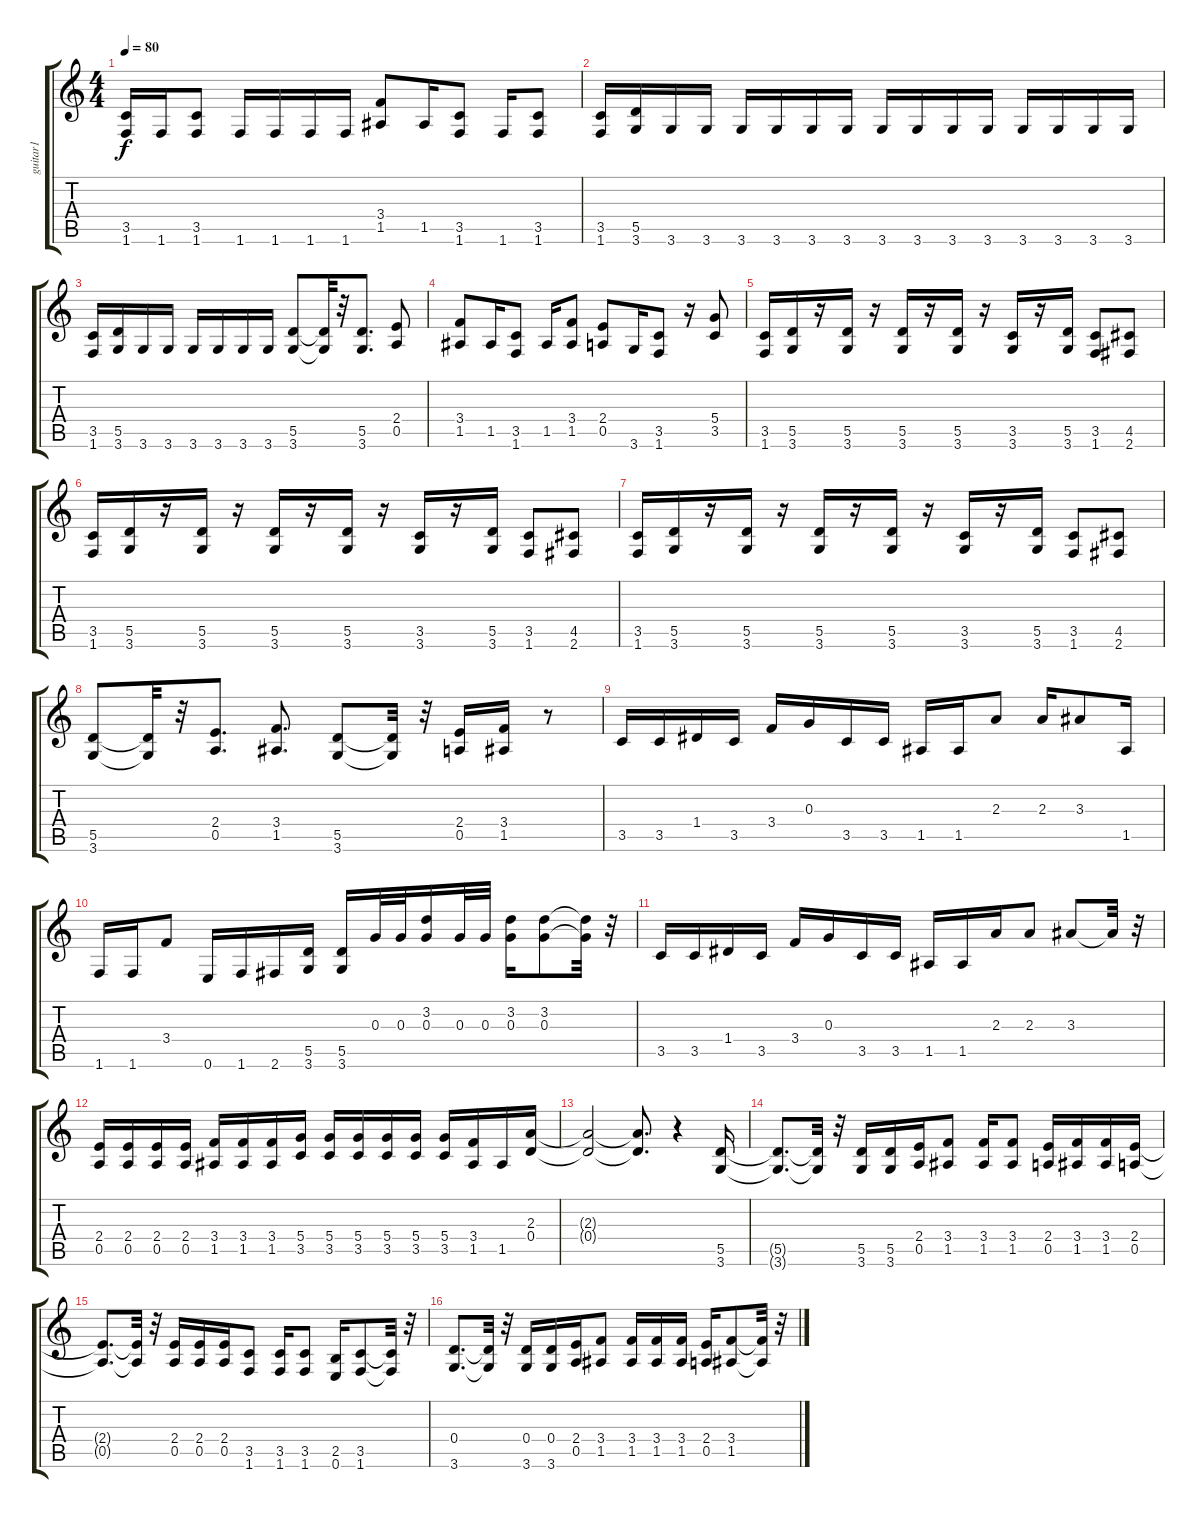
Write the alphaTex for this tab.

\track ("guitar1" "guitar1") {instrument distortionguitar}
\staff {score tabs}
\tuning (E4 B3 G3 D3 A2 E2) {hide}
\ts (4 4)
\tempo 80
\clef g2
\ks c
(3.5{t} 1.6{t}).16{dy f} 1.6.16 (3.5 1.6).8 1.6.16 1.6.16 1.6.16 1.6.16 (3.4 1.5).8 1.5.16 (3.5 1.6).8 1.6.16 (3.5 1.6).8 |
(3.5 1.6).16 (5.5 3.6).16 3.6.16 3.6.16 3.6.16 3.6.16 3.6.16 3.6.16 3.6.16 3.6.16 3.6.16 3.6.16 3.6.16 3.6.16 3.6.16 3.6.16 |
(3.5 1.6).16 (5.5 3.6).16 3.6.16 3.6.16 3.6.16 3.6.16 3.6.16 3.6.16 (5.5 3.6).8 (5.5{t} 3.6{t}).32 r.32 (5.5 3.6).8{d} (2.4 0.5).8 |
(3.4 1.5).8 1.5.16 (3.5 1.6).8 1.5.16 (3.4 1.5).8 (2.4 0.5).8 3.6.16 (3.5 1.6).8 r.16 (5.4 3.5).8 |
(3.5 1.6).16 (5.5 3.6).16 r.16 (5.5 3.6).16 r.16 (5.5 3.6).16 r.16 (5.5 3.6).16 r.16 (3.5 3.6).16 r.16 (5.5 3.6).16 (3.5 1.6).8 (4.5 2.6).8 |
(3.5 1.6).16 (5.5 3.6).16 r.16 (5.5 3.6).16 r.16 (5.5 3.6).16 r.16 (5.5 3.6).16 r.16 (3.5 3.6).16 r.16 (5.5 3.6).16 (3.5 1.6).8 (4.5 2.6).8 |
(3.5 1.6).16 (5.5 3.6).16 r.16 (5.5 3.6).16 r.16 (5.5 3.6).16 r.16 (5.5 3.6).16 r.16 (3.5 3.6).16 r.16 (5.5 3.6).16 (3.5 1.6).8 (4.5 2.6).8 |
(5.5 3.6).8 (5.5{t} 3.6{t}).32 r.32 (2.4 0.5).8{d} (3.4 1.5).8{d} (5.5 3.6).8 (5.5{t} 3.6{t}).32 r.32 (2.4 0.5).16 (3.4 1.5).16 r.8 |
3.5.16 3.5.16 1.4.16 3.5.16 3.4.16 0.3.16 3.5.16 3.5.16 1.5.16 1.5.16 2.3.8 2.3.16 3.3.8 1.5.16 |
1.6.16 1.6.16 3.4.8 0.6.16 1.6.16 2.6.16 (5.5 3.6).16 (5.5 3.6).16 0.3.32 0.3.32 (3.2 0.3).16 0.3.32 0.3.32 (3.2 0.3).16 (3.2 0.3).8 (3.2{t} 0.3{t}).32 r.32 |
3.5.16 3.5.16 1.4.16 3.5.16 3.4.16 0.3.16 3.5.16 3.5.16 1.5.16 1.5.16 2.3.16 2.3.8 3.3.8 3.3{t}.32 r.32 |
(2.4 0.5).16 (2.4 0.5).16 (2.4 0.5).16 (2.4 0.5).16 (3.4 1.5).16 (3.4 1.5).16 (3.4 1.5).16 (5.4 3.5).16 (5.4 3.5).16 (5.4 3.5).16 (5.4 3.5).16 (5.4 3.5).16 (5.4 3.5).16 (3.4 1.5).16 1.5.16 (2.3 0.4).16 |
(2.3{t} 0.4{t}).2 (2.3{t} 0.4{t}).8{d} r.4 (5.5 3.6).16 |
(5.5{t} 3.6{t}).8{d} (5.5{t} 3.6{t}).32 r.32 (5.5 3.6).16 (5.5 3.6).16 (2.4 0.5).16 (3.4 1.5).8 (3.4 1.5).16 (3.4 1.5).8 (2.4 0.5).16 (3.4 1.5).16 (3.4 1.5).16 (2.4 0.5).16 |
(2.4{t} 0.5{t}).8{d} (2.4{t} 0.5{t}).32 r.32 (2.4 0.5).16 (2.4 0.5).16 (2.4 0.5).16 (3.5 1.6).8 (3.5 1.6).16 (3.5 1.6).8 (2.5 0.6).16 (3.5 1.6).8 (3.5{t} 1.6{t}).32 r.32 |
(0.4 3.6).8{d} (0.4{t} 3.6{t}).32 r.32 (0.4 3.6).16 (0.4 3.6).16 (2.4 0.5).16 (3.4 1.5).8 (3.4 1.5).16 (3.4 1.5).16 (3.4 1.5).16 (2.4 0.5).16 (3.4 1.5).8 (3.4{t} 1.5{t}).32 r.32
